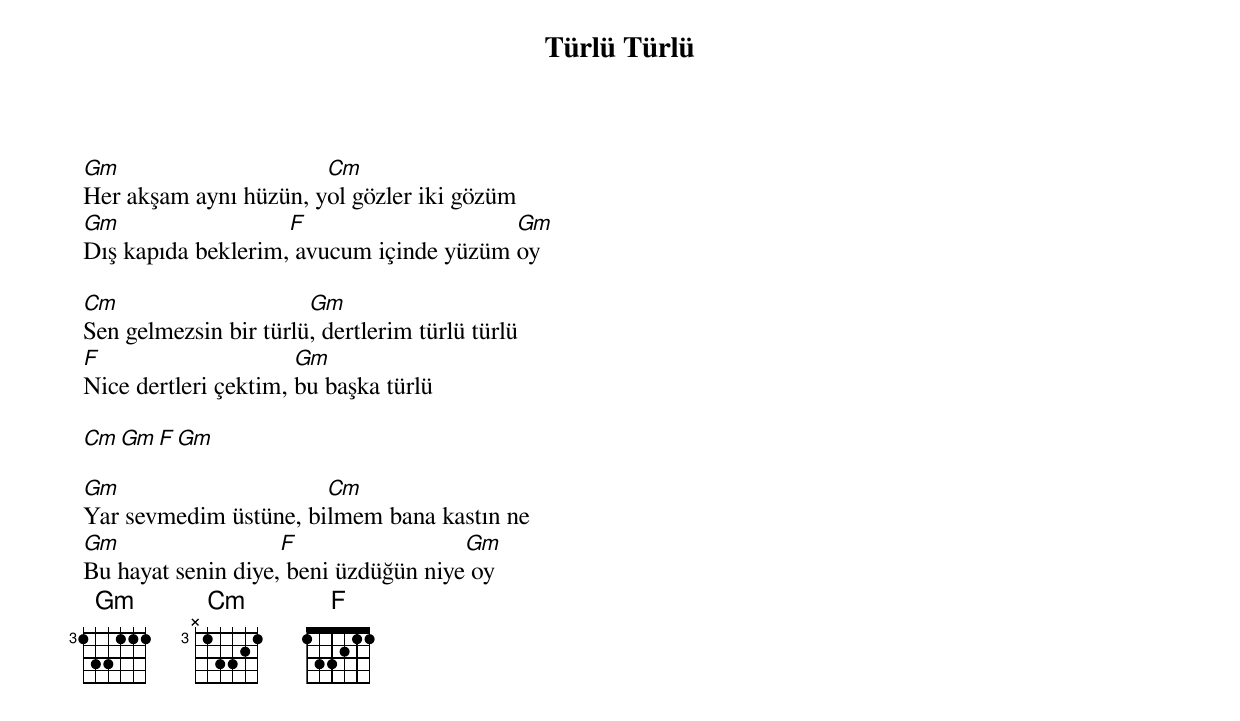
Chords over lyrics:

{title: Türlü Türlü}
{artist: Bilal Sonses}

Gm                     Cm
Her akşam aynı hüzün, yol gözler iki gözüm
Gm                  F                    Gm
Dış kapıda beklerim, avucum içinde yüzüm oy

Cm                     Gm
Sen gelmezsin bir türlü, dertlerim türlü türlü
F                     Gm
Nice dertleri çektim, bu başka türlü

Cm   Gm   F   Gm

Gm                     Cm
Yar sevmedim üstüne, bilmem bana kastın ne
Gm                  F                 Gm
Bu hayat senin diye, beni üzdüğün niye oy
